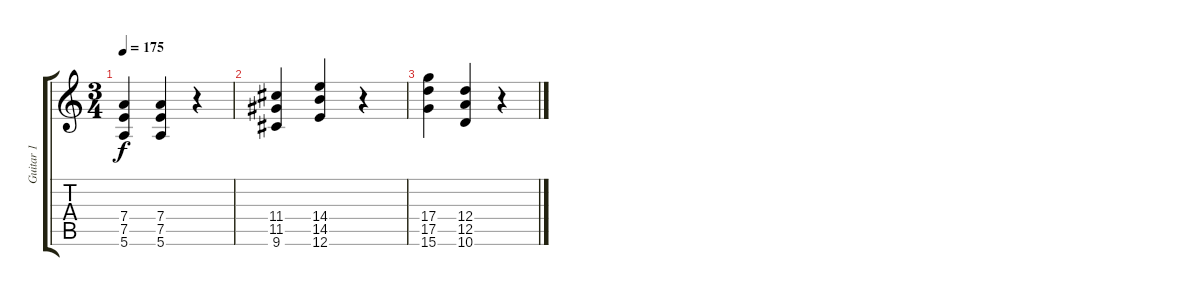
\track ("Guitar 1" "Guitar 1") {instrument distortionguitar}
\staff {score tabs}
\tuning (E4 B3 G3 D3 A2 E2) {hide}
\ts (3 4)
\tempo 175
\clef g2
\ks c
(7.4 7.5 5.6).4{dy f} (7.4 7.5 5.6).4 r.4 |
(11.4 11.5 9.6).4 (14.4 14.5 12.6).4 r.4 |
(17.4 17.5 15.6).4 (12.4 12.5 10.6).4 r.4
